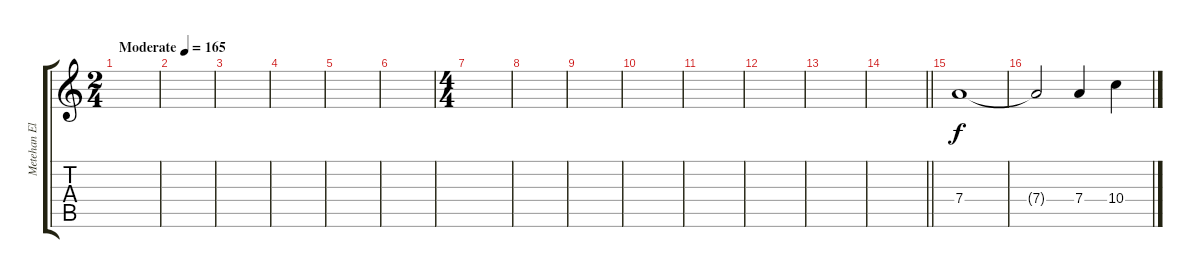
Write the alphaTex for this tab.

\track ("Metehan Elbasan" "Metehan El") {instrument acousticguitarnylon}
\staff {score tabs}
\tuning (E4 B3 G3 D3 A2 E2) {hide}
\ts (2 4)
\tempo (165 "Moderate")
\clef g2
\ks c
|
|
|
|
|
|
\ts (4 4)
|
|
|
|
|
|
|
\barLineRight lightlight
|
7.4.1 |
7.4{t}.2 7.4.4 10.4.4
